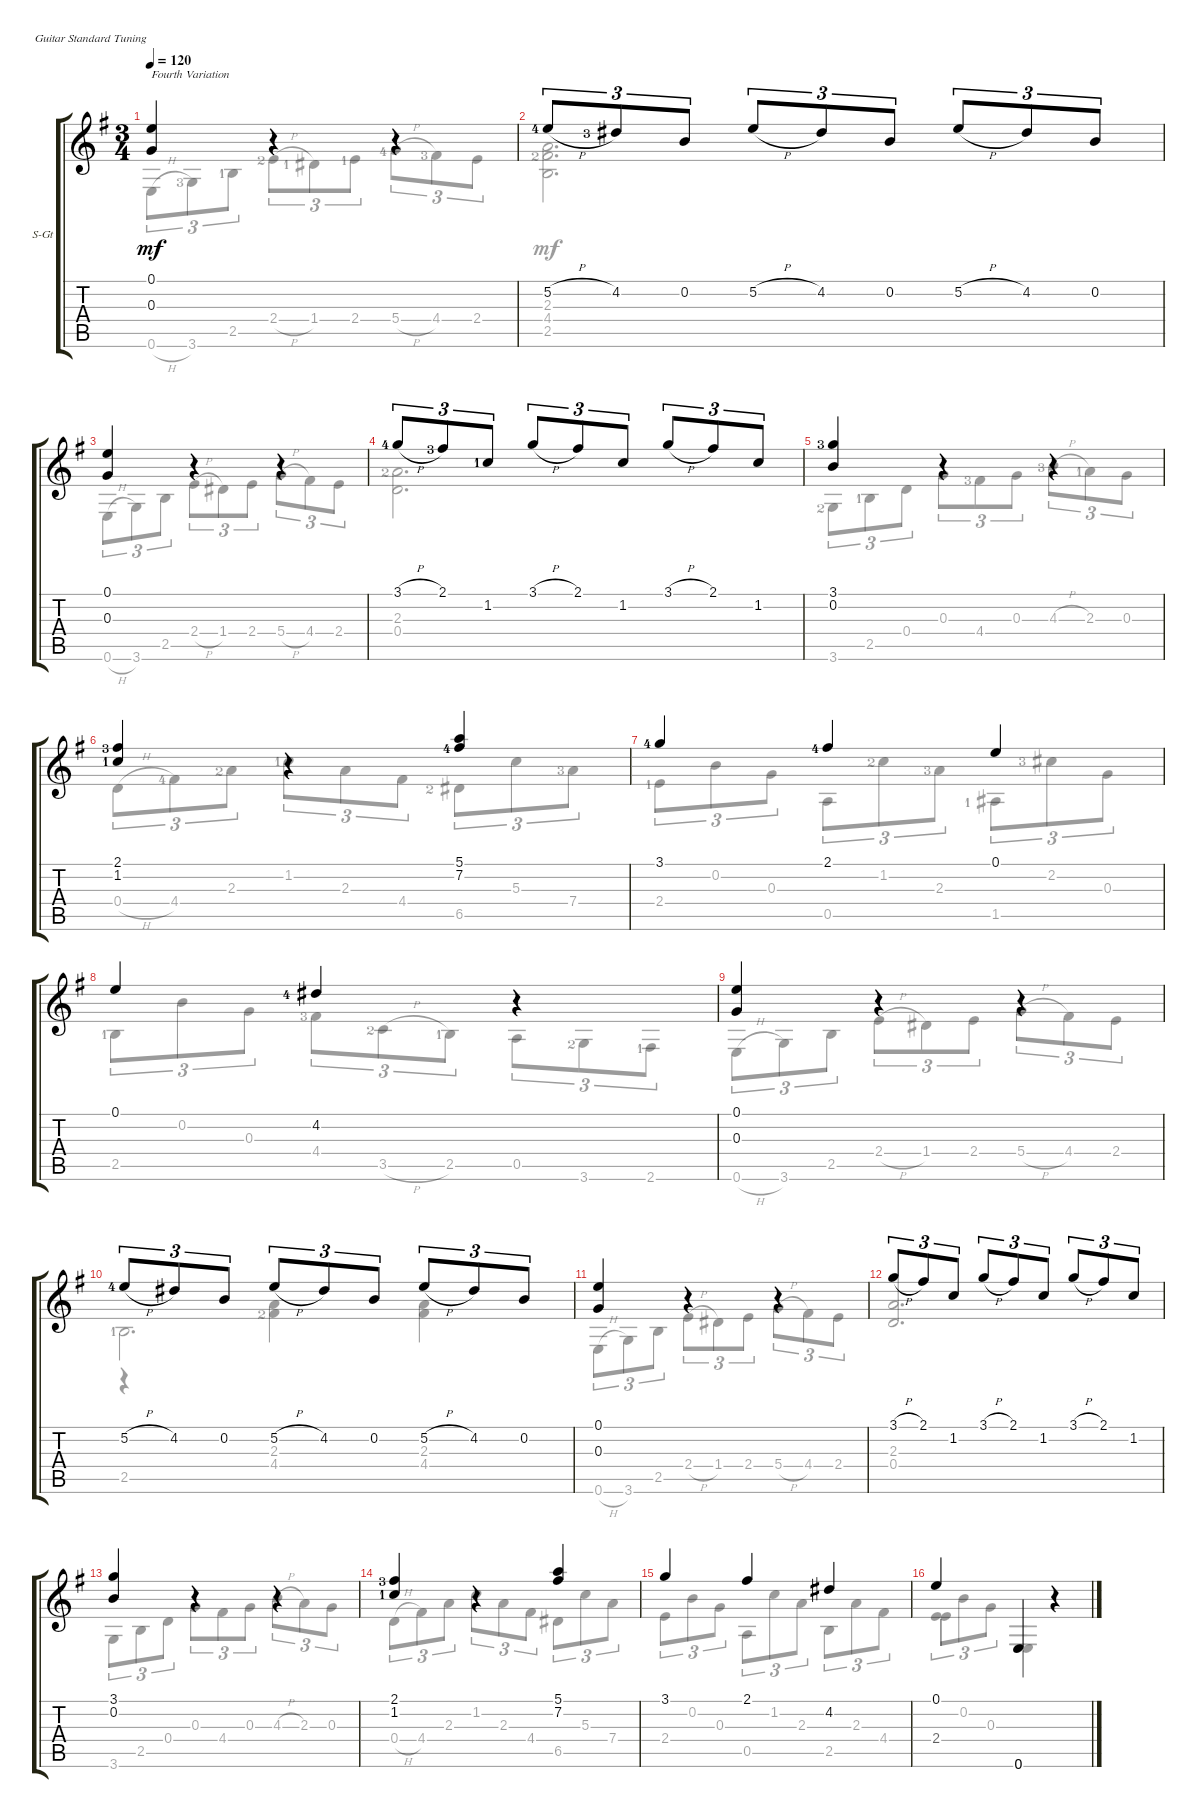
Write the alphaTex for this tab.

\defaultSystemsLayout 4
\bracketExtendMode groupsimilarinstruments
\firstSystemTrackNameOrientation horizontal
\otherSystemsTrackNameOrientation horizontal
\track ("Steel Guitar" "S-Gt") {instrument acousticguitarsteel}
\staff {score tabs}
\tuning (E4 B3 G3 D3 A2 E2)
\voice
\ts (3 4)
\tempo 120
\clef g2
\ks g
(0.1 0.3).4{txt "Fourth Variation" dy mf} r.4 r.4 |
5.2{h lf 5}.8{tu (3 2)} 4.2{lf 4}.8{tu (3 2)} 0.2.8{tu (3 2)} 5.2{h}.8{tu (3 2)} 4.2.8{tu (3 2)} 0.2.8{tu (3 2)} 5.2{h}.8{tu (3 2)} 4.2.8{tu (3 2)} 0.2.8{tu (3 2)} |
(0.1 0.3).4 r.4 r.4 |
3.1{h lf 5}.8{tu (3 2)} 2.1{lf 4}.8{tu (3 2)} 1.2{lf 2}.8{tu (3 2)} 3.1{h}.8{tu (3 2)} 2.1.8{tu (3 2)} 1.2.8{tu (3 2)} 3.1{h}.8{tu (3 2)} 2.1.8{tu (3 2)} 1.2.8{tu (3 2)} |
(3.1{lf 4} 0.2).4 r.4 r.4 |
(2.1{lf 4} 1.2{lf 2}).4 r.4 (5.1 7.2{lf 5}).4 |
3.1{lf 5}.4 2.1{lf 5}.4 0.1.4 |
0.1.4 4.2{lf 5}.4 r.4 |
(0.1 0.3).4 r.4 r.4 |
5.2{h lf 5}.8{tu (3 2)} 4.2.8{tu (3 2)} 0.2.8{tu (3 2)} 5.2{h}.8{tu (3 2)} 4.2.8{tu (3 2)} 0.2.8{tu (3 2)} 5.2{h}.8{tu (3 2)} 4.2.8{tu (3 2)} 0.2.8{tu (3 2)} |
(0.1 0.3).4 r.4 r.4 |
3.1{h}.8{tu (3 2)} 2.1.8{tu (3 2)} 1.2.8{tu (3 2)} 3.1{h}.8{tu (3 2)} 2.1.8{tu (3 2)} 1.2.8{tu (3 2)} 3.1{h}.8{tu (3 2)} 2.1.8{tu (3 2)} 1.2.8{tu (3 2)} |
(3.1 0.2).4 r.4 r.4 |
(2.1{lf 4} 1.2{lf 2}).4 r.4 (5.1 7.2).4 |
3.1.4 2.1.4 4.2.4 |
0.1.4 0.6.4 r.4
\voice
\clef g2
\ottava regular
\simile none
\ks g
|
(4.4{lf 3} 2.5 2.3).2{d} |
0.6{h}.8{tu (3 2)} 3.6.8{tu (3 2)} 2.5.8{tu (3 2)} 2.4{h}.8{tu (3 2)} 1.4.8{tu (3 2)} 2.4.8{tu (3 2)} 5.4{h}.8{tu (3 2)} 4.4.8{tu (3 2)} 2.4.8{tu (3 2)} |
(0.4 2.3{lf 3}).2{d} |
3.6{lf 3}.8{tu (3 2)} 2.5{lf 2}.8{tu (3 2)} 0.4.8{tu (3 2)} 0.3.8{tu (3 2)} 4.4{lf 4}.8{tu (3 2)} 0.3.8{tu (3 2)} 4.3{h lf 4}.8{tu (3 2)} 2.3{lf 2}.8{tu (3 2)} 0.3.8{tu (3 2)} |
0.4{h}.8{tu (3 2)} 4.4{lf 5}.8{tu (3 2)} 2.3{lf 3}.8{tu (3 2)} 1.2{lf 2}.8{tu (3 2)} 2.3.8{tu (3 2)} 4.4.8{tu (3 2)} 6.5{lf 3}.8{tu (3 2)} 5.3.8{tu (3 2)} 7.4{lf 4}.8{tu (3 2)} |
2.4{lf 2}.8{tu (3 2)} 0.2.8{tu (3 2)} 0.3.8{tu (3 2)} 0.5.8{tu (3 2)} 1.2{lf 3}.8{tu (3 2)} 2.3{lf 4}.8{tu (3 2)} 1.5{lf 2}.8{tu (3 2)} 2.2{lf 4}.8{tu (3 2)} 0.3.8{tu (3 2)} |
2.5{lf 2}.8{tu (3 2)} 0.2.8{tu (3 2)} 0.3.8{tu (3 2)} 4.4{lf 4}.8{tu (3 2)} 3.5{h lf 3}.8{tu (3 2)} 2.5{lf 2}.8{tu (3 2)} 0.5.8{tu (3 2)} 3.6{lf 3}.8{tu (3 2)} 2.6{lf 2}.8{tu (3 2)} |
0.6{h}.8{tu (3 2)} 3.6.8{tu (3 2)} 2.5.8{tu (3 2)} 2.4{h}.8{tu (3 2)} 1.4.8{tu (3 2)} 2.4.8{tu (3 2)} 5.4{h}.8{tu (3 2)} 4.4.8{tu (3 2)} 2.4.8{tu (3 2)} |
2.5{lf 2}.2{d} |
|
|
3.6.8{tu (3 2)} 2.5.8{tu (3 2)} 0.4.8{tu (3 2)} 0.3.8{tu (3 2)} 4.4.8{tu (3 2)} 0.3.8{tu (3 2)} 4.3{h}.8{tu (3 2)} 2.3.8{tu (3 2)} 0.3.8{tu (3 2)} |
0.4{h}.8{tu (3 2)} 4.4.8{tu (3 2)} 2.3.8{tu (3 2)} 1.2.8{tu (3 2)} 2.3.8{tu (3 2)} 4.4.8{tu (3 2)} 6.5.8{tu (3 2)} 5.3.8{tu (3 2)} 7.4.8{tu (3 2)} |
2.4.8{tu (3 2)} 0.2.8{tu (3 2)} 0.3.8{tu (3 2)} 0.5.8{tu (3 2)} 1.2.8{tu (3 2)} 2.3.8{tu (3 2)} 2.5.8{tu (3 2)} 2.3.8{tu (3 2)} 4.4.8{tu (3 2)} |
2.4.8{tu (3 2)} 0.2.8{tu (3 2)} 0.3.8{tu (3 2)} 0.6.4
\voice
\clef g2
\ottava regular
\simile none
\ks g
0.6{h}.8{tu (3 2) dy mf} 3.6{lf 4}.8{tu (3 2)} 2.5{lf 2}.8{tu (3 2)} 2.4{h lf 3}.8{tu (3 2)} 1.4{lf 2}.8{tu (3 2)} 2.4{lf 2}.8{tu (3 2)} 5.4{h lf 5}.8{tu (3 2)} 4.4{lf 4}.8{tu (3 2)} 2.4.8{tu (3 2)} |
|
|
|
|
|
|
|
|
r.4 (4.4{lf 3} 2.3).4 (2.3 4.4).4 |
0.6{h}.8{tu (3 2)} 3.6.8{tu (3 2)} 2.5.8{tu (3 2)} 2.4{h}.8{tu (3 2)} 1.4.8{tu (3 2)} 2.4.8{tu (3 2)} 5.4{h}.8{tu (3 2)} 4.4.8{tu (3 2)} 2.4.8{tu (3 2)} |
(0.4 2.3).2{d beam invert} |
|
|
|
2.4.4 0.6.4
